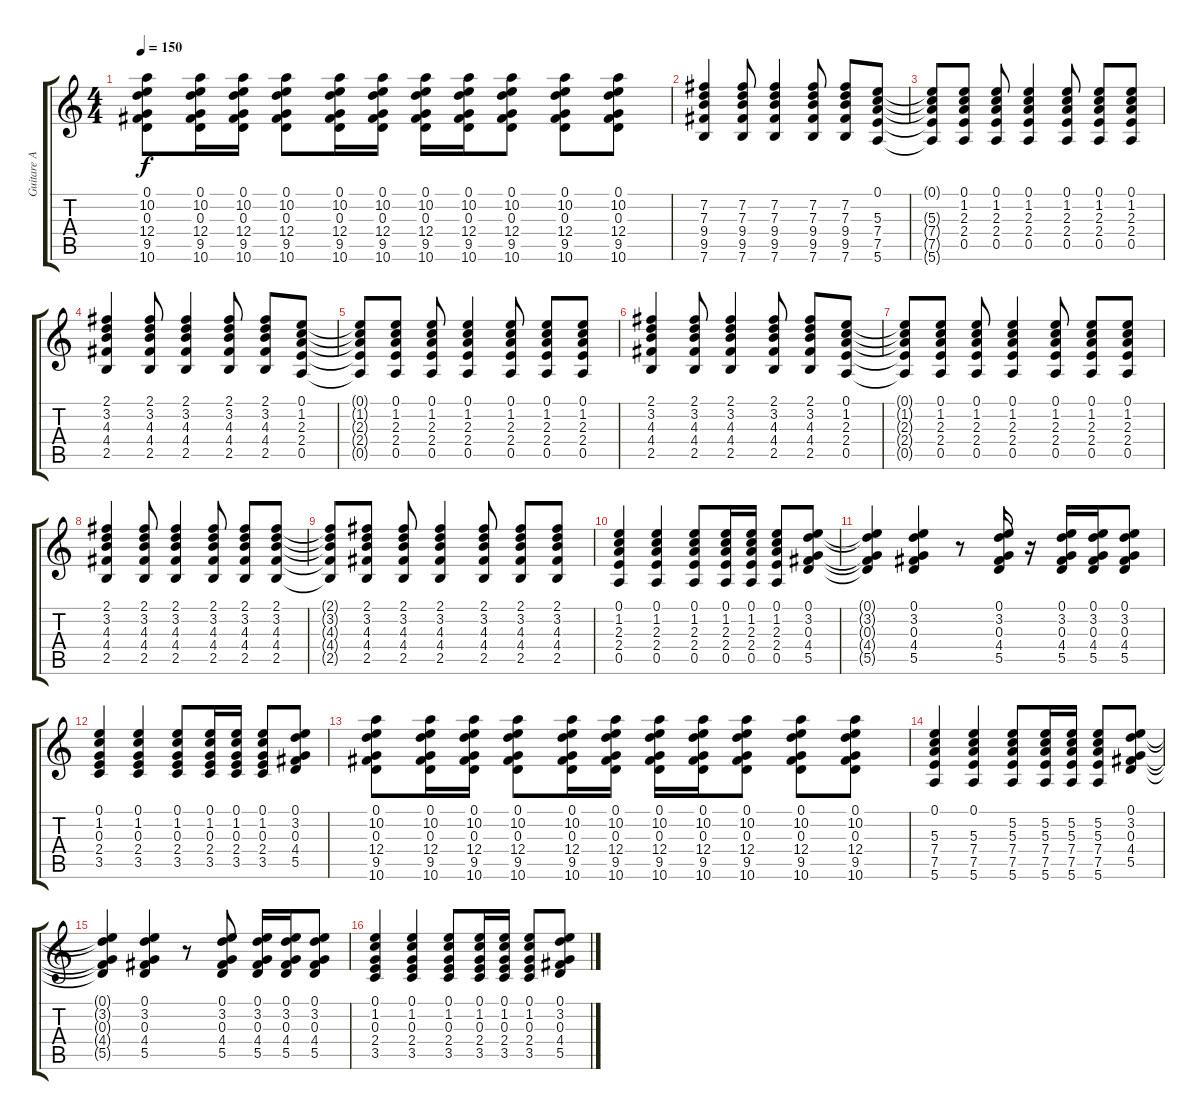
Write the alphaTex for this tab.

\track ("Guitare A" "Guitare A") {instrument acousticguitarsteel}
\staff {score tabs}
\tuning (E4 B3 G3 D3 A2 E2) {hide}
\ts (4 4)
\tempo 150
\clef g2
\ks c
(0.1 10.2 0.3 12.4 9.5 10.6).8{dy f} (0.1 10.2 0.3 12.4 9.5 10.6).16 (0.1 10.2 0.3 12.4 9.5 10.6).16 (0.1 10.2 0.3 12.4 9.5 10.6).8 (0.1 10.2 0.3 12.4 9.5 10.6).16 (0.1 10.2 0.3 12.4 9.5 10.6).16 (0.1 10.2 0.3 12.4 9.5 10.6).16 (0.1 10.2 0.3 12.4 9.5 10.6).16 (0.1 10.2 0.3 12.4 9.5 10.6).8 (0.1 10.2 0.3 12.4 9.5 10.6).8 (0.1 10.2 0.3 12.4 9.5 10.6).8 |
(7.2 7.3 9.4 9.5 7.6).4 (7.2 7.3 9.4 9.5 7.6).8 (7.2 7.3 9.4 9.5 7.6).4 (7.2 7.3 9.4 9.5 7.6).8 (7.2 7.3 9.4 9.5 7.6).8 (0.1 5.3 7.4 7.5 5.6).8 |
(0.1{t} 5.3{t} 7.4{t} 7.5{t} 5.6{t}).8 (0.1 1.2 2.3 2.4 0.5).8 (0.1 1.2 2.3 2.4 0.5).8 (0.1 1.2 2.3 2.4 0.5).4 (0.1 1.2 2.3 2.4 0.5).8 (0.1 1.2 2.3 2.4 0.5).8 (0.1 1.2 2.3 2.4 0.5).8 |
(2.1 3.2 4.3 4.4 2.5).4 (2.1 3.2 4.3 4.4 2.5).8 (2.1 3.2 4.3 4.4 2.5).4 (2.1 3.2 4.3 4.4 2.5).8 (2.1 3.2 4.3 4.4 2.5).8 (0.1 1.2 2.3 2.4 0.5).8 |
(0.1{t} 1.2{t} 2.3{t} 2.4{t} 0.5{t}).8 (0.1 1.2 2.3 2.4 0.5).8 (0.1 1.2 2.3 2.4 0.5).8 (0.1 1.2 2.3 2.4 0.5).4 (0.1 1.2 2.3 2.4 0.5).8 (0.1 1.2 2.3 2.4 0.5).8 (0.1 1.2 2.3 2.4 0.5).8 |
(2.1 3.2 4.3 4.4 2.5).4 (2.1 3.2 4.3 4.4 2.5).8 (2.1 3.2 4.3 4.4 2.5).4 (2.1 3.2 4.3 4.4 2.5).8 (2.1 3.2 4.3 4.4 2.5).8 (0.1 1.2 2.3 2.4 0.5).8 |
(0.1{t} 1.2{t} 2.3{t} 2.4{t} 0.5{t}).8 (0.1 1.2 2.3 2.4 0.5).8 (0.1 1.2 2.3 2.4 0.5).8 (0.1 1.2 2.3 2.4 0.5).4 (0.1 1.2 2.3 2.4 0.5).8 (0.1 1.2 2.3 2.4 0.5).8 (0.1 1.2 2.3 2.4 0.5).8 |
(2.1 3.2 4.3 4.4 2.5).4 (2.1 3.2 4.3 4.4 2.5).8 (2.1 3.2 4.3 4.4 2.5).4 (2.1 3.2 4.3 4.4 2.5).8 (2.1 3.2 4.3 4.4 2.5).8 (2.1 3.2 4.3 4.4 2.5).8 |
(2.1{t} 3.2{t} 4.3{t} 4.4{t} 2.5{t}).8 (2.1 3.2 4.3 4.4 2.5).8 (2.1 3.2 4.3 4.4 2.5).8 (2.1 3.2 4.3 4.4 2.5).4 (2.1 3.2 4.3 4.4 2.5).8 (2.1 3.2 4.3 4.4 2.5).8 (2.1 3.2 4.3 4.4 2.5).8 |
(0.1 1.2 2.3 2.4 0.5).4 (0.1 1.2 2.3 2.4 0.5).4 (0.1 1.2 2.3 2.4 0.5).8 (0.1 1.2 2.3 2.4 0.5).16 (0.1 1.2 2.3 2.4 0.5).16 (0.1 1.2 2.3 2.4 0.5).8 (0.1 3.2 0.3 4.4 5.5).8 |
(0.1{t} 3.2{t} 0.3{t} 4.4{t} 5.5{t}).4 (0.1 3.2 0.3 4.4 5.5).4 r.8 (0.1 3.2 0.3 4.4 5.5).16 r.16 (0.1 3.2 0.3 4.4 5.5).16 (0.1 3.2 0.3 4.4 5.5).16 (0.1 3.2 0.3 4.4 5.5).8 |
(0.1 1.2 0.3 2.4 3.5).4 (0.1 1.2 0.3 2.4 3.5).4 (0.1 1.2 0.3 2.4 3.5).8 (0.1 1.2 0.3 2.4 3.5).16 (0.1 1.2 0.3 2.4 3.5).16 (0.1 1.2 0.3 2.4 3.5).8 (0.1 3.2 0.3 4.4 5.5).8 |
(0.1 10.2 0.3 12.4 9.5 10.6).8 (0.1 10.2 0.3 12.4 9.5 10.6).16 (0.1 10.2 0.3 12.4 9.5 10.6).16 (0.1 10.2 0.3 12.4 9.5 10.6).8 (0.1 10.2 0.3 12.4 9.5 10.6).16 (0.1 10.2 0.3 12.4 9.5 10.6).16 (0.1 10.2 0.3 12.4 9.5 10.6).16 (0.1 10.2 0.3 12.4 9.5 10.6).16 (0.1 10.2 0.3 12.4 9.5 10.6).8 (0.1 10.2 0.3 12.4 9.5 10.6).8 (0.1 10.2 0.3 12.4 9.5 10.6).8 |
(0.1 5.3 7.4 7.5 5.6).4 (0.1 5.3 7.4 7.5 5.6).4 (5.2 5.3 7.4 7.5 5.6).8 (5.2 5.3 7.4 7.5 5.6).16 (5.2 5.3 7.4 7.5 5.6).16 (5.2 5.3 7.4 7.5 5.6).8 (0.1 3.2 0.3 4.4 5.5).8 |
(0.1{t} 3.2{t} 0.3{t} 4.4{t} 5.5{t}).4 (0.1 3.2 0.3 4.4 5.5).4 r.8 (0.1 3.2 0.3 4.4 5.5).8 (0.1 3.2 0.3 4.4 5.5).16 (0.1 3.2 0.3 4.4 5.5).16 (0.1 3.2 0.3 4.4 5.5).8 |
(0.1 1.2 0.3 2.4 3.5).4 (0.1 1.2 0.3 2.4 3.5).4 (0.1 1.2 0.3 2.4 3.5).8 (0.1 1.2 0.3 2.4 3.5).16 (0.1 1.2 0.3 2.4 3.5).16 (0.1 1.2 0.3 2.4 3.5).8 (0.1 3.2 0.3 4.4 5.5).8
